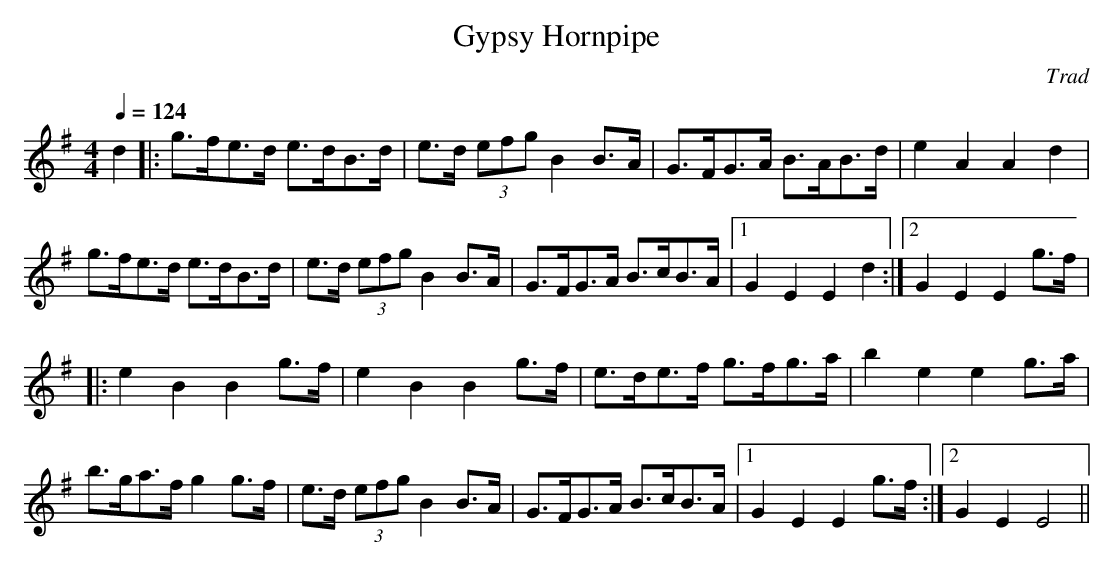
X:1
T:Gypsy Hornpipe
M:4/4
L:1/8
Q:1/4=124
C:Trad
K:G
d2|: g>fe>d e>dB>d|e>d (3efg B2 B>A | G>FG>A B>AB>d |e2 A2 A2 d2 |
g>fe>d e>dB>d|e>d (3efg B2 B>A|G>FG>A B>cB>A|1 G2 E2 E2 d2 \
:|2 G2 E2 E2 g>f|
|: e2 B2 B2 g>f|e2 B2 B2 g>f|e>de>f g>fg>a|b2 e2 e2 g>a|
b>ga>f g2 g>f|e>d (3efg B2 B>A|G>FG>A B>cB>A |1 G2 E2 E2 g>f \
:|2 G2 E2 E4||
